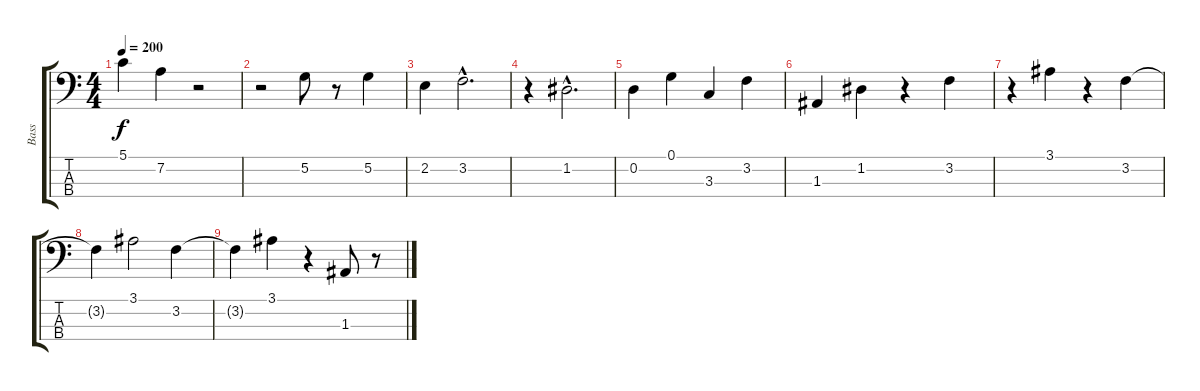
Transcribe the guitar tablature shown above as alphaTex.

\track ("Bass" "Bass") {instrument electricbassfinger}
\staff {score tabs}
\tuning (G2 D2 A1 E1) {hide}
\ts (4 4)
\tempo 200
\clef f4
\ks c
5.1.4{dy f} 7.2.4 r.2 |
r.2 5.2.8 r.8 5.2.4 |
2.2.4 3.2{hac}.2{d} |
r.4 1.2{hac}.2{d} |
0.2.4 0.1.4 3.3.4 3.2.4 |
1.3.4 1.2.4 r.4 3.2.4 |
r.4 3.1.4 r.4 3.2.4 |
3.2{t}.4 3.1.2 3.2.4 |
3.2{t}.4 3.1.4 r.4 1.3.8 r.8
